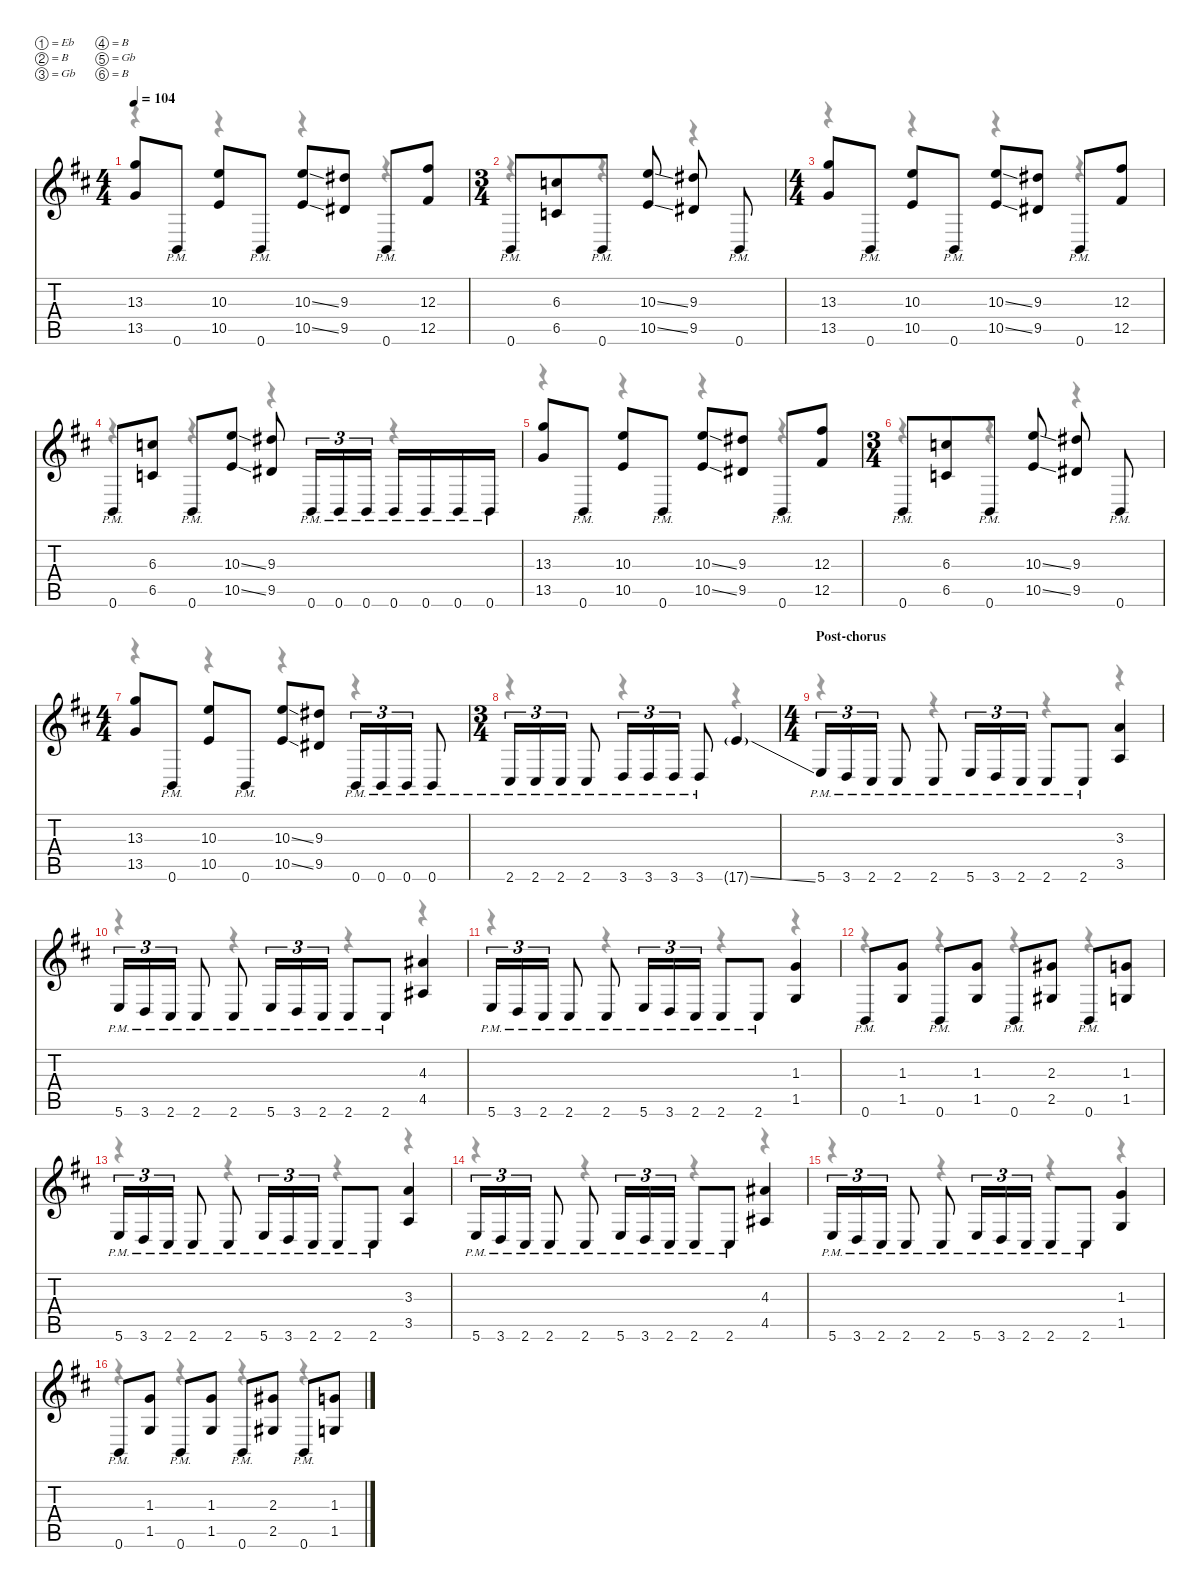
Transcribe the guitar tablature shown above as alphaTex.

\defaultSystemsLayout 4
\hideDynamics
\bracketExtendMode nobrackets
\singleTrackTrackNamePolicy hidden
\multiTrackTrackNamePolicy hidden
\firstSystemTrackNameMode fullname
\otherSystemsTrackNameOrientation horizontal
\track ("Rhythm Guitar 1" "dist.guit.") {mute instrument distortionguitar}
\staff {score tabs}
\tuning (Eb4 B3 Gb3 B2 Gb2 B1)
\voice
\ts (4 4)
\beaming (8 2 2 2 2)
\tempo 104
\clef g2
\ks bminor
(13.3{acc forcenatural} 13.5{acc forcenatural}).8{dy f beam Up} 0.6{pm acc forcenatural}.8{beam Up} (10.3{acc forcenatural} 10.5{acc forcenatural}).8{beam Up} 0.6{pm acc forcenatural}.8{beam Up} (10.3{ss acc forcenatural} 10.5{ss acc forcenatural}).8{beam Up} (9.3{acc #} 9.5{acc #}).8{beam Up} 0.6{pm acc forcenatural}.8{beam Up} (12.3{acc #} 12.5{acc #}).8{beam Up} |
\ts (3 4)
\beaming (8 3 1 1 1)
0.6{pm acc forcenatural}.8{beam Up} (6.3{acc forcenatural} 6.5{acc forcenatural}).8{beam Up} 0.6{pm acc forcenatural}.8{beam Up} (10.3{ss acc forcenatural} 10.5{ss acc forcenatural}).8{beam Up} (9.3{acc #} 9.5{acc #}).8{beam Up} 0.6{pm acc forcenatural}.8{beam Up} |
\ts (4 4)
\beaming (8 2 2 2 2)
(13.3{acc forcenatural} 13.5{acc forcenatural}).8{beam Up} 0.6{pm acc forcenatural}.8{beam Up} (10.3{acc forcenatural} 10.5{acc forcenatural}).8{beam Up} 0.6{pm acc forcenatural}.8{beam Up} (10.3{ss acc forcenatural} 10.5{ss acc forcenatural}).8{beam Up} (9.3{acc #} 9.5{acc #}).8{beam Up} 0.6{pm acc forcenatural}.8{beam Up} (12.3{acc #} 12.5{acc #}).8{beam Up} |
0.6{pm acc forcenatural}.8{beam Up} (6.3{acc forcenatural} 6.5{acc forcenatural}).8{beam Up} 0.6{pm acc forcenatural}.8{beam Up} (10.3{ss acc forcenatural} 10.5{ss acc forcenatural}).8{beam Up} (9.3{acc #} 9.5{acc #}).8{beam Up} 0.6{pm acc forcenatural}.16{tu (3 2) beam Up} 0.6{pm acc forcenatural}.16{tu (3 2) beam Up} 0.6{pm acc forcenatural}.16{tu (3 2) beam Up} 0.6{pm acc forcenatural}.16{beam Up} 0.6{pm acc forcenatural}.16{beam Up} 0.6{pm acc forcenatural}.16{beam Up} 0.6{pm acc forcenatural}.16{beam Up} |
(13.3{acc forcenatural} 13.5{acc forcenatural}).8{beam Up} 0.6{pm acc forcenatural}.8{beam Up} (10.3{acc forcenatural} 10.5{acc forcenatural}).8{beam Up} 0.6{pm acc forcenatural}.8{beam Up} (10.3{ss acc forcenatural} 10.5{ss acc forcenatural}).8{beam Up} (9.3{acc #} 9.5{acc #}).8{beam Up} 0.6{pm acc forcenatural}.8{beam Up} (12.3{acc #} 12.5{acc #}).8{beam Up} |
\ts (3 4)
\beaming (8 3 1 1 1)
0.6{pm acc forcenatural}.8{beam Up} (6.3{acc forcenatural} 6.5{acc forcenatural}).8{beam Up} 0.6{pm acc forcenatural}.8{beam Up} (10.3{ss acc forcenatural} 10.5{ss acc forcenatural}).8{beam Up} (9.3{acc #} 9.5{acc #}).8{beam Up} 0.6{pm acc forcenatural}.8{beam Up} |
\ts (4 4)
\beaming (8 2 2 2 2)
(13.3{acc forcenatural} 13.5{acc forcenatural}).8{beam Up} 0.6{pm acc forcenatural}.8{beam Up} (10.3{acc forcenatural} 10.5{acc forcenatural}).8{beam Up} 0.6{pm acc forcenatural}.8{beam Up} (10.3{ss acc forcenatural} 10.5{ss acc forcenatural}).8{beam Up} (9.3{acc #} 9.5{acc #}).8{beam Up} 0.6{pm acc forcenatural}.16{tu (3 2) beam Up} 0.6{pm acc forcenatural}.16{tu (3 2) beam Up} 0.6{pm acc forcenatural}.16{tu (3 2) beam Up} 0.6{pm acc forcenatural}.8{beam Up} |
\ts (3 4)
\beaming (8 3 1 1 1)
2.6{pm acc #}.16{tu (3 2) beam Up} 2.6{pm acc #}.16{tu (3 2) beam Up} 2.6{pm acc #}.16{tu (3 2) beam Up} 2.6{pm acc #}.8{beam Up} 3.6{pm acc forcenatural}.16{tu (3 2) beam Up} 3.6{pm acc forcenatural}.16{tu (3 2) beam Up} 3.6{pm acc forcenatural}.16{tu (3 2) beam Up} 3.6{pm acc forcenatural}.8{beam Up} 17.6{ss g acc forcenatural}.4{dy ff beam Up} |
\ts (4 4)
\beaming (8 2 2 2 2)
\section ("" "Post-chorus")
5.6{pm acc forcenatural}.16{tu (3 2) dy f beam Up} 3.6{pm acc forcenatural}.16{tu (3 2) beam Up} 2.6{pm acc #}.16{tu (3 2) beam Up} 2.6{pm acc #}.8{beam Up} 2.6{pm acc #}.8{beam Up} 5.6{pm acc forcenatural}.16{tu (3 2) beam Up} 3.6{pm acc forcenatural}.16{tu (3 2) beam Up} 2.6{pm acc #}.16{tu (3 2) beam Up} 2.6{pm acc #}.8{beam Up} 2.6{pm acc #}.8{beam Up} (3.3{acc forcenatural} 3.5{acc forcenatural}).4{beam Up} |
5.6{pm acc forcenatural}.16{tu (3 2) beam Up} 3.6{pm acc forcenatural}.16{tu (3 2) beam Up} 2.6{pm acc #}.16{tu (3 2) beam Up} 2.6{pm acc #}.8{beam Up} 2.6{pm acc #}.8{beam Up} 5.6{pm acc forcenatural}.16{tu (3 2) beam Up} 3.6{pm acc forcenatural}.16{tu (3 2) beam Up} 2.6{pm acc #}.16{tu (3 2) beam Up} 2.6{pm acc #}.8{beam Up} 2.6{pm acc #}.8{beam Up} (4.3{acc #} 4.5{acc #}).4{beam Up} |
5.6{pm acc forcenatural}.16{tu (3 2) beam Up} 3.6{pm acc forcenatural}.16{tu (3 2) beam Up} 2.6{pm acc #}.16{tu (3 2) beam Up} 2.6{pm acc #}.8{beam Up} 2.6{pm acc #}.8{beam Up} 5.6{pm acc forcenatural}.16{tu (3 2) beam Up} 3.6{pm acc forcenatural}.16{tu (3 2) beam Up} 2.6{pm acc #}.16{tu (3 2) beam Up} 2.6{pm acc #}.8{beam Up} 2.6{pm acc #}.8{beam Up} (1.3{acc forcenatural} 1.5{acc forcenatural}).4{beam Up} |
0.6{pm acc forcenatural}.8{beam Up} (1.3{acc forcenatural} 1.5{acc forcenatural}).8{beam Up} 0.6{pm acc forcenatural}.8{beam Up} (1.3{acc forcenatural} 1.5{acc forcenatural}).8{beam Up} 0.6{pm acc forcenatural}.8{beam Up} (2.3{acc #} 2.5{acc #}).8{beam Up} 0.6{pm acc forcenatural}.8{beam Up} (1.3{acc forcenatural} 1.5{acc forcenatural}).8{beam Up} |
5.6{pm acc forcenatural}.16{tu (3 2) beam Up} 3.6{pm acc forcenatural}.16{tu (3 2) beam Up} 2.6{pm acc #}.16{tu (3 2) beam Up} 2.6{pm acc #}.8{beam Up} 2.6{pm acc #}.8{beam Up} 5.6{pm acc forcenatural}.16{tu (3 2) beam Up} 3.6{pm acc forcenatural}.16{tu (3 2) beam Up} 2.6{pm acc #}.16{tu (3 2) beam Up} 2.6{pm acc #}.8{beam Up} 2.6{pm acc #}.8{beam Up} (3.3{acc forcenatural} 3.5{acc forcenatural}).4{beam Up} |
5.6{pm acc forcenatural}.16{tu (3 2) beam Up} 3.6{pm acc forcenatural}.16{tu (3 2) beam Up} 2.6{pm acc #}.16{tu (3 2) beam Up} 2.6{pm acc #}.8{beam Up} 2.6{pm acc #}.8{beam Up} 5.6{pm acc forcenatural}.16{tu (3 2) beam Up} 3.6{pm acc forcenatural}.16{tu (3 2) beam Up} 2.6{pm acc #}.16{tu (3 2) beam Up} 2.6{pm acc #}.8{beam Up} 2.6{pm acc #}.8{beam Up} (4.3{acc #} 4.5{acc #}).4{beam Up} |
5.6{pm acc forcenatural}.16{tu (3 2) beam Up} 3.6{pm acc forcenatural}.16{tu (3 2) beam Up} 2.6{pm acc #}.16{tu (3 2) beam Up} 2.6{pm acc #}.8{beam Up} 2.6{pm acc #}.8{beam Up} 5.6{pm acc forcenatural}.16{tu (3 2) beam Up} 3.6{pm acc forcenatural}.16{tu (3 2) beam Up} 2.6{pm acc #}.16{tu (3 2) beam Up} 2.6{pm acc #}.8{beam Up} 2.6{pm acc #}.8{beam Up} (1.3{acc forcenatural} 1.5{acc forcenatural}).4{beam Up} |
0.6{pm acc forcenatural}.8{beam Up} (1.3{acc forcenatural} 1.5{acc forcenatural}).8{beam Up} 0.6{pm acc forcenatural}.8{beam Up} (1.3{acc forcenatural} 1.5{acc forcenatural}).8{beam Up} 0.6{pm acc forcenatural}.8{beam Up} (2.3{acc #} 2.5{acc #}).8{beam Up} 0.6{pm acc forcenatural}.8{beam Up} (1.3{acc forcenatural} 1.5{acc forcenatural}).8{beam Up}
\voice
\clef g2
\ottava regular
\simile none
\ks bminor
r.4{dy mf beam Down} r.4{beam Down} r.4{beam Down} r.4{beam Down} |
r.4{beam Down} r.4{beam Down} r.4{beam Down} |
r.4{beam Down} r.4{beam Down} r.4{beam Down} r.4{beam Down} |
r.4{beam Down} r.4{beam Down} r.4{beam Down} r.4{beam Down} |
r.4{beam Down} r.4{beam Down} r.4{beam Down} r.4{beam Down} |
r.4{beam Down} r.4{beam Down} r.4{beam Down} |
r.4{beam Down} r.4{beam Down} r.4{beam Down} r.4{beam Down} |
r.4{beam Down} r.4{beam Down} r.4{beam Down} |
r.4{beam Down} r.4{beam Down} r.4{beam Down} r.4{beam Down} |
r.4{beam Down} r.4{beam Down} r.4{beam Down} r.4{beam Down} |
r.4{beam Down} r.4{beam Down} r.4{beam Down} r.4{beam Down} |
r.4{beam Down} r.4{beam Down} r.4{beam Down} r.4{beam Down} |
r.4{beam Down} r.4{beam Down} r.4{beam Down} r.4{beam Down} |
r.4{beam Down} r.4{beam Down} r.4{beam Down} r.4{beam Down} |
r.4{beam Down} r.4{beam Down} r.4{beam Down} r.4{beam Down} |
r.4{beam Down} r.4{beam Down} r.4{beam Down} r.4{beam Down}
